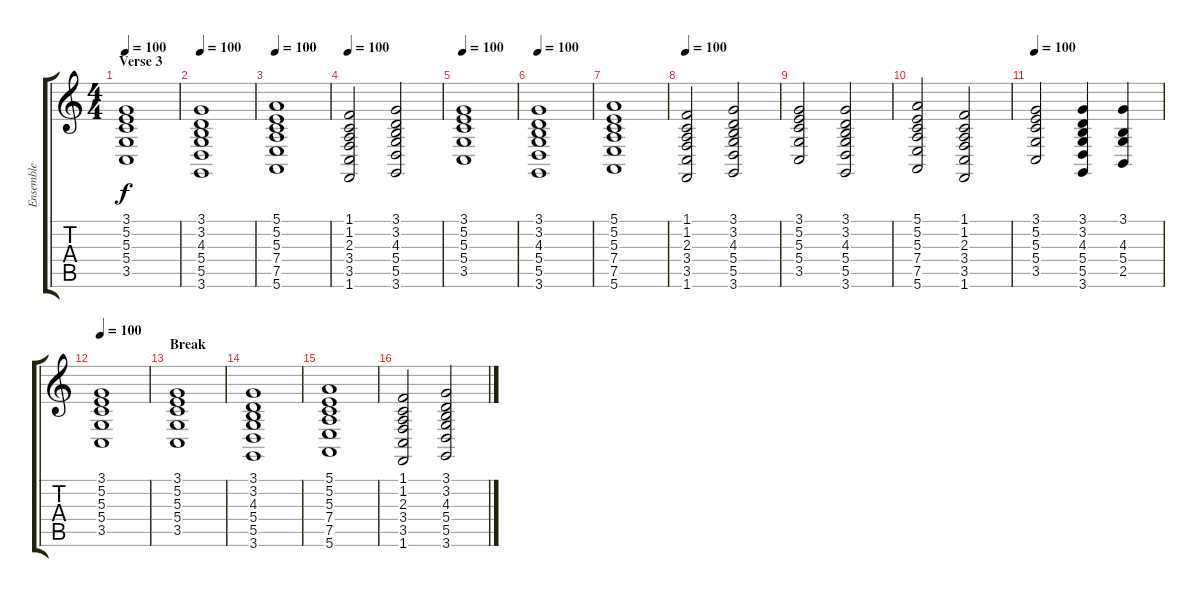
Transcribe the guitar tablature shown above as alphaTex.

\track ("Ensemble" "Ensemble") {instrument stringensemble1}
\staff {score tabs}
\tuning (E4 B3 G3 D3 A2 E2) {hide}
\ts (4 4)
\section ("" "Verse 3")
\tempo 100
\clef g2
\ks c
(3.1 5.2 5.3 5.4 3.5).1{dy f} |
\tempo 100
(3.1 3.2 4.3 5.4 5.5 3.6).1 |
\tempo 100
(5.1 5.2 5.3 7.4 7.5 5.6).1 |
\tempo 100
(1.1 1.2 2.3 3.4 3.5 1.6).2 (3.1 3.2 4.3 5.4 5.5 3.6).2 |
\tempo 100
(3.1 5.2 5.3 5.4 3.5).1 |
\tempo 100
(3.1 3.2 4.3 5.4 5.5 3.6).1 |
(5.1 5.2 5.3 7.4 7.5 5.6).1 |
\tempo 100
(1.1 1.2 2.3 3.4 3.5 1.6).2 (3.1 3.2 4.3 5.4 5.5 3.6).2 |
\section ("" "")
(3.1 5.2 5.3 5.4 3.5).2 (3.1 3.2 4.3 5.4 5.5 3.6).2 |
(5.1 5.2 5.3 7.4 7.5 5.6).2 (1.1 1.2 2.3 3.4 3.5 1.6).2 |
\tempo 100
(3.1 5.2 5.3 5.4 3.5).2 (3.1 3.2 4.3 5.4 5.5 3.6).4 (3.1 4.3 5.4 2.5).4 |
\tempo 100
(3.1 5.2 5.3 5.4 3.5).1 |
\section ("" "Break")
(3.1 5.2 5.3 5.4 3.5).1 |
(3.1 3.2 4.3 5.4 5.5 3.6).1 |
(5.1 5.2 5.3 7.4 7.5 5.6).1 |
(1.1 1.2 2.3 3.4 3.5 1.6).2 (3.1 3.2 4.3 5.4 5.5 3.6).2
